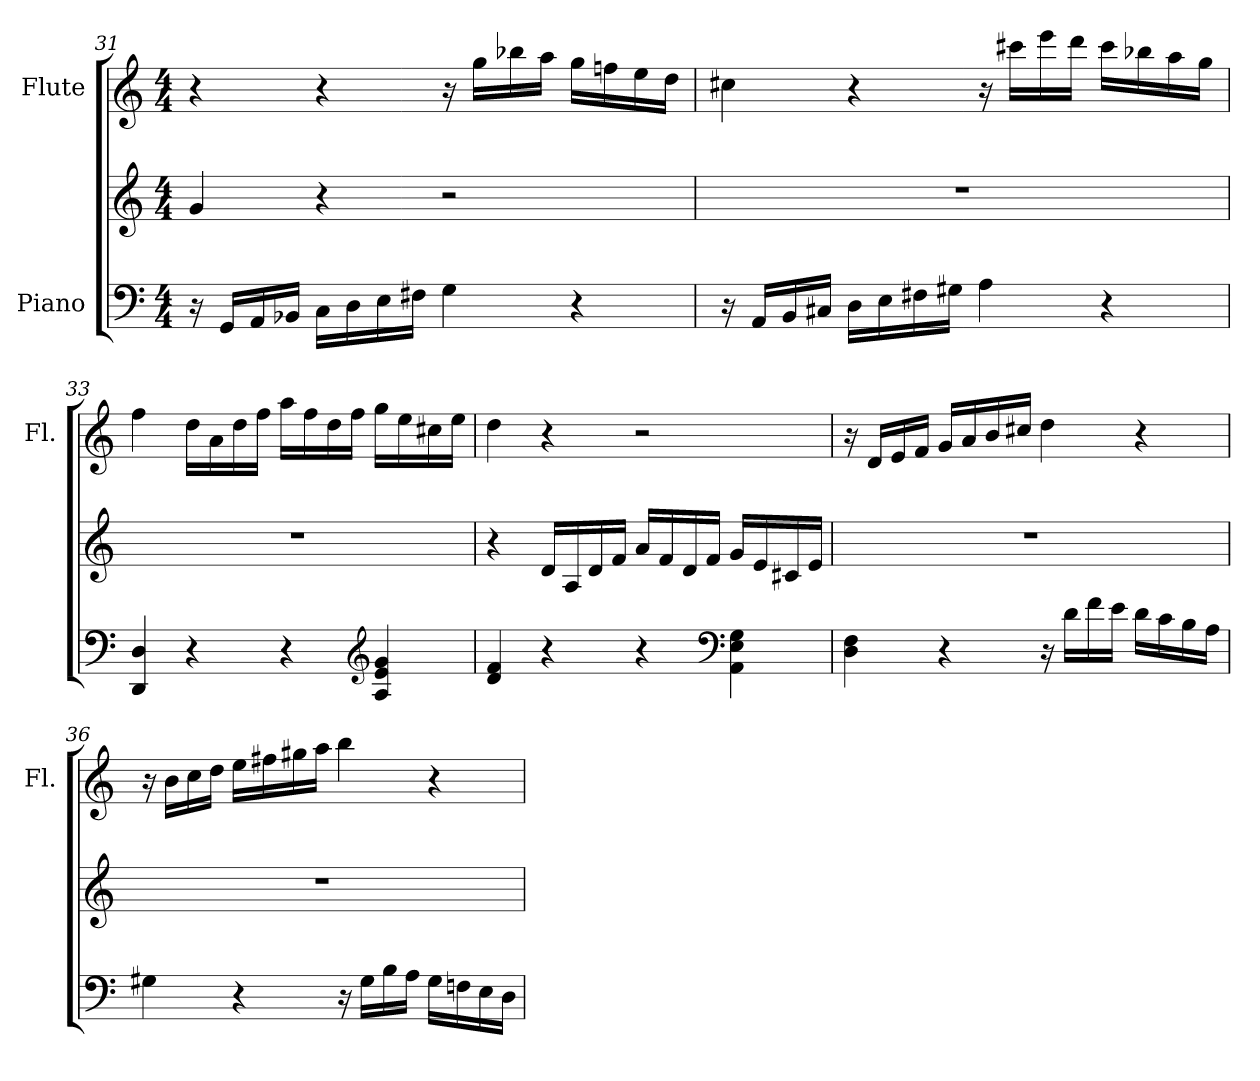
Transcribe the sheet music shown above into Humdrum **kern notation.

**kern	**kern	**kern
*part2	*part2	*part1
*staff3	*staff2	*staff1
*I"Piano	*	*I"Flute
*	*	*I'Fl.
*clefF4	*clefG2	*clefG2
*k[]	*k[]	*k[]
*M4/4	*M4/4	*M4/4
=31	=31	=31
16r	4g/	4r
16GG/LL	.	.
16AA/	.	.
16BB-X/JJ	.	.
16C\LL	4r	4r
16D\	.	.
16E\	.	.
16F#X\JJ	.	.
4G\	2r	16r
.	.	16gg\LL
.	.	16bb-X\
.	.	16aa\JJ
4r	.	16gg\LL
.	.	16ffn\
.	.	16ee\
.	.	16dd\JJ
!!LO:LB:g=z
=32	=32	=32
16r	1r	4cc#X\
16AA/LL	.	.
16BB/	.	.
16C#X/JJ	.	.
16D\LL	.	4r
16E\	.	.
16F#X\	.	.
16G#X\JJ	.	.
4A\	.	16r
.	.	16ccc#X\LL
.	.	16eee\
.	.	16ddd\JJ
4r	.	16ccc#\LL
.	.	16bb-X\
.	.	16aa\
.	.	16gg\JJ
=33	=33	=33
4DD/ 4D/	1r	4ff\
4r	.	16dd\LL
.	.	16a\
.	.	16dd\
.	.	16ff\JJ
4r	.	16aa\LL
.	.	16ff\
.	.	16dd\
.	.	16ff\JJ
*clefG2	*	*
4A/ 4e/ 4g/	.	16gg\LL
.	.	16ee\
.	.	16cc#X\
.	.	16ee\JJ
=34	=34	=34
4d/ 4f/	4r	4dd\
4r	16d/LL	4r
.	16A/	.
.	16d/	.
.	16f/JJ	.
4r	16a/LL	2r
.	16f/	.
.	16d/	.
.	16f/JJ	.
*clefF4	*	*
4AA\ 4E\ 4G\	16g/LL	.
.	16e/	.
.	16c#X/	.
.	16e/JJ	.
!!LO:LB:g=z
=35	=35	=35
4D\ 4F\	1r	16r
.	.	16d/LL
.	.	16e/
.	.	16f/JJ
4r	.	16g/LL
.	.	16a/
.	.	16b/
.	.	16cc#X/JJ
16r	.	4dd\
16d\LL	.	.
16f\	.	.
16e\JJ	.	.
16d\LL	.	4r
16c\	.	.
16B\	.	.
16A\JJ	.	.
=36	=36	=36
4G#X\	1r	16r
.	.	16b\LL
.	.	16cc\
.	.	16dd\JJ
4r	.	16ee\LL
.	.	16ff#X\
.	.	16gg#X\
.	.	16aa\JJ
16r	.	4bb\
16G#\LL	.	.
16B\	.	.
16A\JJ	.	.
16G#\LL	.	4r
16Fn\	.	.
16E\	.	.
16D\JJ	.	.
=	=	=
*-	*-	*-
